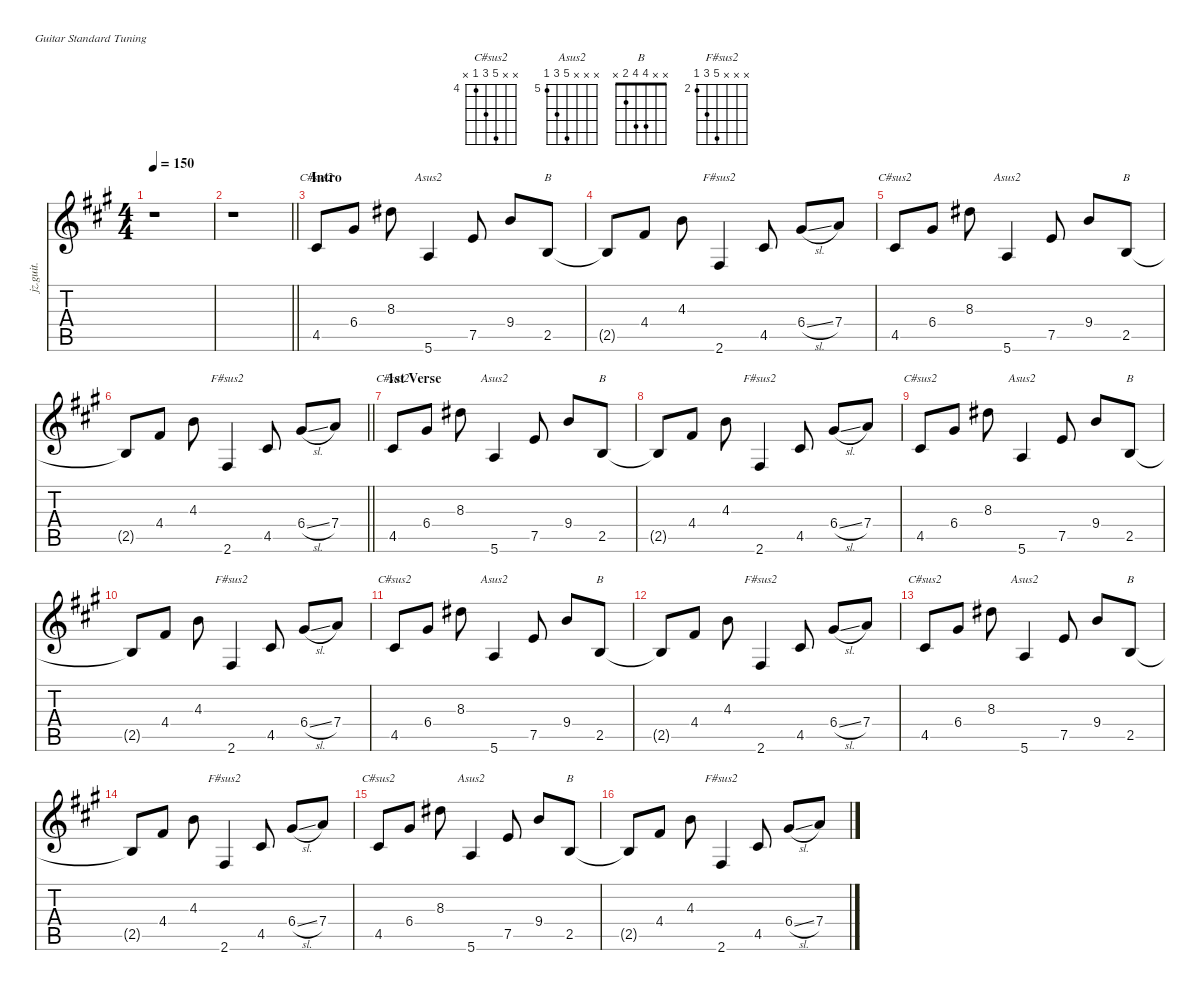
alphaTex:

\defaultSystemsLayout 4
\hideDynamics
\bracketExtendMode nobrackets
\otherSystemsTrackNameOrientation horizontal
\track ("1st Guitar" "jz.guit.") {instrument electricguitarjazz}
\staff {score tabs}
\tuning (E4 B3 G3 D3 A2 E2)
\chord ("C#sus2" x x 8 6 4 x) {firstfret 4}
\chord ("Asus2" x x x 9 7 5) {firstfret 5}
\chord ("B" x x 4 4 2 x)
\chord ("F#sus2" x x x 6 4 2) {firstfret 2}
\ts (4 4)
\beaming (8 2 2 2 2)
\tempo 150
\clef g2
\ks a
r.1{dy f instrument electricguitarjazz} |
\barLineRight lightlight
r.1 |
\section ("" "Intro")
4.5{acc #}.8{ch "C#sus2"} 6.4{acc #}.8 8.3{acc #}.8 5.6{acc forcenatural}.4{ch "Asus2"} 7.5{acc forcenatural}.8 9.4{acc forcenatural}.8 2.5{acc forcenatural}.8{ch "B" dy mp} |
2.5{t acc forcenatural}.8{dy f} 4.4{acc #}.8 4.3{acc forcenatural}.8 2.6{acc #}.4{ch "F#sus2"} 4.5{acc #}.8 6.4{sl acc #}.8 7.4{acc forcenatural}.8 |
4.5{acc #}.8{ch "C#sus2"} 6.4{acc #}.8 8.3{acc #}.8 5.6{acc forcenatural}.4{ch "Asus2"} 7.5{acc forcenatural}.8 9.4{acc forcenatural}.8 2.5{acc forcenatural}.8{ch "B" dy mp} |
\barLineRight lightlight
2.5{t acc forcenatural}.8{dy f} 4.4{acc #}.8 4.3{acc forcenatural}.8 2.6{acc #}.4{ch "F#sus2"} 4.5{acc #}.8 6.4{sl acc #}.8 7.4{acc forcenatural}.8 |
\section ("" "1st Verse")
4.5{acc #}.8{ch "C#sus2"} 6.4{acc #}.8 8.3{acc #}.8 5.6{acc forcenatural}.4{ch "Asus2"} 7.5{acc forcenatural}.8 9.4{acc forcenatural}.8 2.5{acc forcenatural}.8{ch "B" dy mp} |
2.5{t acc forcenatural}.8{dy f} 4.4{acc #}.8 4.3{acc forcenatural}.8 2.6{acc #}.4{ch "F#sus2"} 4.5{acc #}.8 6.4{sl acc #}.8 7.4{acc forcenatural}.8 |
4.5{acc #}.8{ch "C#sus2"} 6.4{acc #}.8 8.3{acc #}.8 5.6{acc forcenatural}.4{ch "Asus2"} 7.5{acc forcenatural}.8 9.4{acc forcenatural}.8 2.5{acc forcenatural}.8{ch "B" dy mp} |
2.5{t acc forcenatural}.8{dy f} 4.4{acc #}.8 4.3{acc forcenatural}.8 2.6{acc #}.4{ch "F#sus2"} 4.5{acc #}.8 6.4{sl acc #}.8 7.4{acc forcenatural}.8 |
4.5{acc #}.8{ch "C#sus2"} 6.4{acc #}.8 8.3{acc #}.8 5.6{acc forcenatural}.4{ch "Asus2"} 7.5{acc forcenatural}.8 9.4{acc forcenatural}.8 2.5{acc forcenatural}.8{ch "B" dy mp} |
2.5{t acc forcenatural}.8{dy f} 4.4{acc #}.8 4.3{acc forcenatural}.8 2.6{acc #}.4{ch "F#sus2"} 4.5{acc #}.8 6.4{sl acc #}.8 7.4{acc forcenatural}.8 |
4.5{acc #}.8{ch "C#sus2"} 6.4{acc #}.8 8.3{acc #}.8 5.6{acc forcenatural}.4{ch "Asus2"} 7.5{acc forcenatural}.8 9.4{acc forcenatural}.8 2.5{acc forcenatural}.8{ch "B" dy mp} |
2.5{t acc forcenatural}.8{dy f} 4.4{acc #}.8 4.3{acc forcenatural}.8 2.6{acc #}.4{ch "F#sus2"} 4.5{acc #}.8 6.4{sl acc #}.8 7.4{acc forcenatural}.8 |
4.5{acc #}.8{ch "C#sus2"} 6.4{acc #}.8 8.3{acc #}.8 5.6{acc forcenatural}.4{ch "Asus2"} 7.5{acc forcenatural}.8 9.4{acc forcenatural}.8 2.5{acc forcenatural}.8{ch "B" dy mp} |
2.5{t acc forcenatural}.8{dy f} 4.4{acc #}.8 4.3{acc forcenatural}.8 2.6{acc #}.4{ch "F#sus2"} 4.5{acc #}.8 6.4{sl acc #}.8 7.4{acc forcenatural}.8
